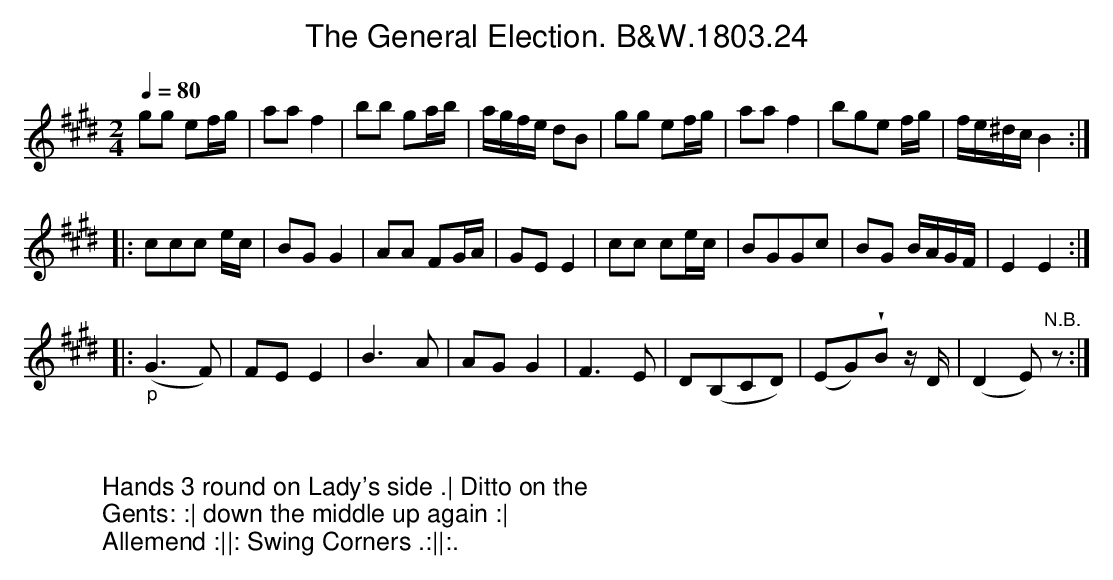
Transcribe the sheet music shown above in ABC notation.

X:1
T:General Election. B&W.1803.24, The
M:2/4
L:1/8
Q:1/4=80
K:E
gg ef/g/|aa f2|bb ga/b/|a/g/f/e/ dB|\
gg ef/g/|aa f2|bge f/g/|f/e/^d/c/ B2:|
|:ccc e/c/|BG G2|AA FG/A/|GE E2|\
cc ce/c/|BGGc|BG B/A/G/F/|E2E2:|
|:"_p"(G3F)|FE E2|B3A|AG G2|\
F3E|D(B,CD)|(EG)!wedge!B z/D/|(D2E)"N.B."z:|
W:
W:
W:Hands 3 round on Lady's side .| Ditto on the
W:Gents: :| down the middle up again :|
W:Allemend :||: Swing Corners .:||:.
